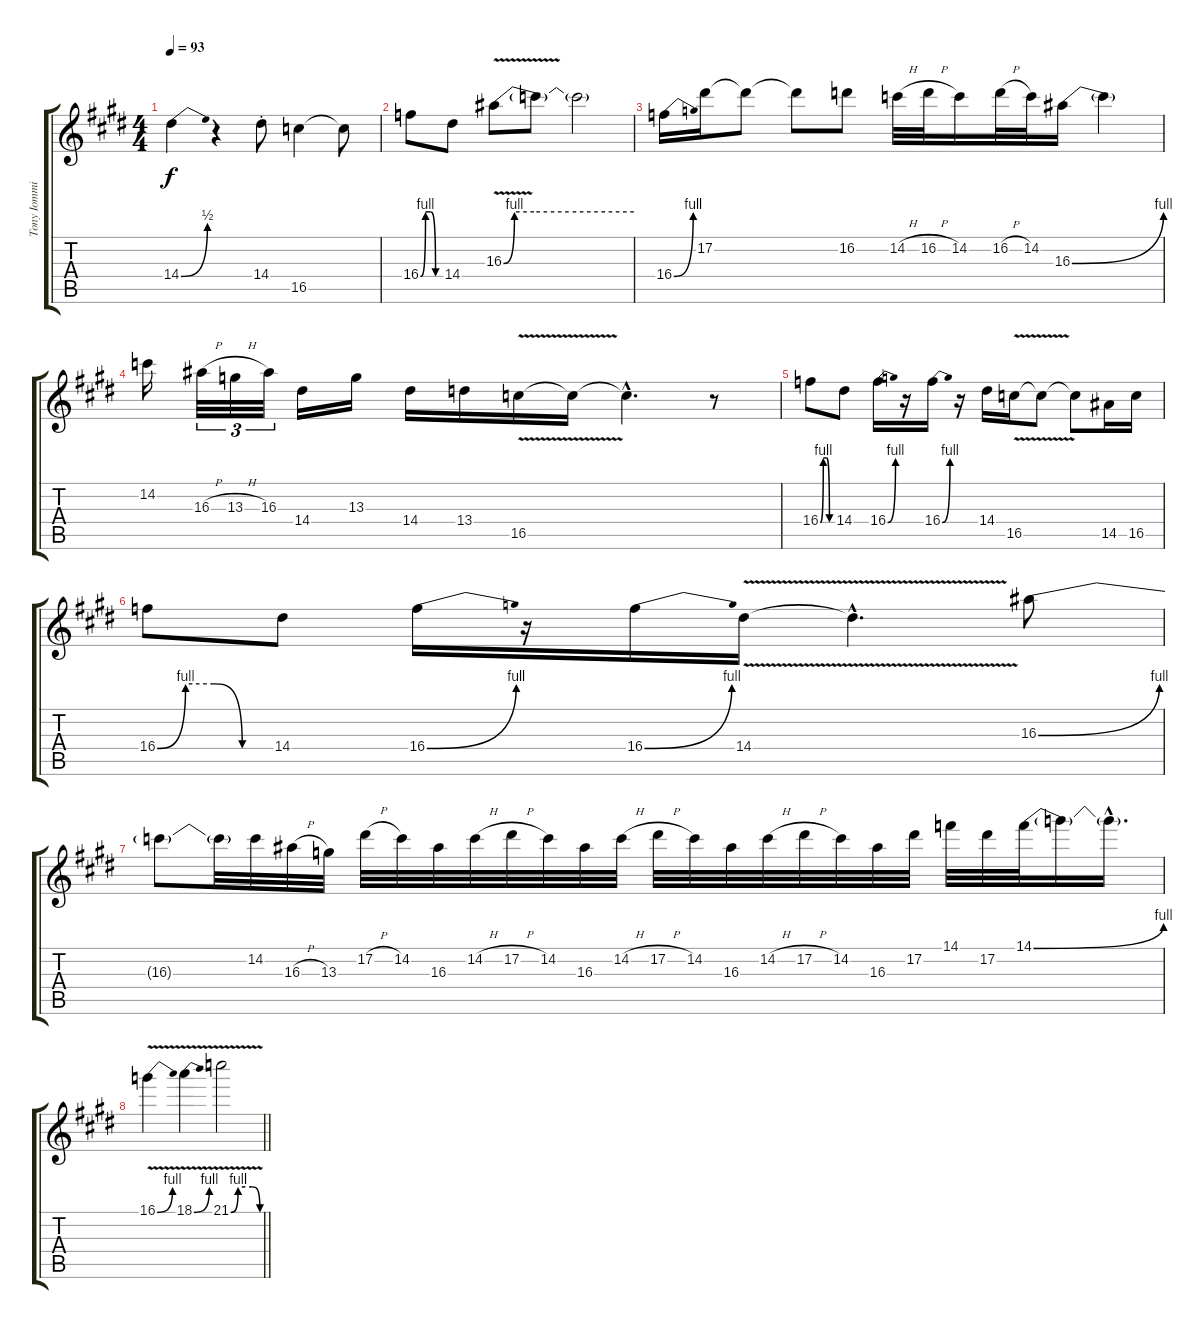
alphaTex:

\track ("Tony Iommi" "Tony Iommi") {instrument distortionguitar}
\staff {score tabs}
\tuning (Eb4 Bb3 Gb3 Db3 Ab2 Eb2) {hide}
\ts (4 4)
\tempo 93
\clef g2
\ks c#minor
14.4{be (bend 0 0 60 2)}.4{dy f} r.4 14.4{st}.8 16.5.4 16.5{t}.8 |
16.4{be (custom 0 0 15 4 30 4 45 0 60 0)}.8 14.4.8 16.3{be (custom 0 0 5 4 14 4 30 4 60 4) v}.8 16.3{t}.8 16.3{t}.2 |
16.4{be (bend 0 0 60 4)}.16 17.2.16 17.2{t}.8 17.2{t}.8 16.2.8 14.2{h}.32 16.2{h}.32 14.2.16 16.2{h}.32 14.2.32 16.3{be (bend 0 0 60 4)}.16 16.3{t}.4 |
14.2.16 16.3{h}.32{tu (3 2)} 13.3{h}.32{tu (3 2)} 16.3.32{tu (3 2)} 14.4.16 13.3.16 14.4.16 13.4.16 16.5{v}.16 16.5{t}.16 16.5{hac t}.4{d} r.8 |
16.4{be (custom 0 0 15 4 30 4 45 0 60 0)}.8 14.4.8 16.4{be (bend 0 0 60 4)}.16 r.16 16.4{be (bend 0 0 60 4)}.16 r.16 14.4.16 16.5{v}.16 16.5{t}.8 16.5{t}.8 14.5.16 16.5.16 |
16.4{be (custom 0 0 15 4 30 4 45 0 60 0)}.8 14.4.8 16.4{be (bend 0 0 60 4)}.16 r.16 16.4{be (bend 0 0 60 4)}.16 14.4{v}.16 14.4{hac t}.4{d} 16.3{be (bend 0 0 60 4)}.8 |
16.3{t}.8 16.3{t}.32 14.2.32 16.3{h}.32 13.3.32 17.2{h}.32 14.2.32 16.3.32 14.2{h}.32 17.2{h}.32 14.2.32 16.3.32 14.2{h}.32 17.2{h}.32 14.2.32 16.3.32 14.2{h}.32 17.2{h}.32 14.2.32 16.3.32 17.2.32 14.1.32 17.2.32 14.1{be (bend 0 0 60 4)}.32 14.1{t}.16 14.1{hac t}.16{d} |
\barLineRight lightlight
16.1{be (bend 0 0 60 4) v}.4 18.1{be (bend 0 0 60 4) v}.4 21.1{be (custom 0 0 15 4 30 4 45 4 60 0) v}.2
